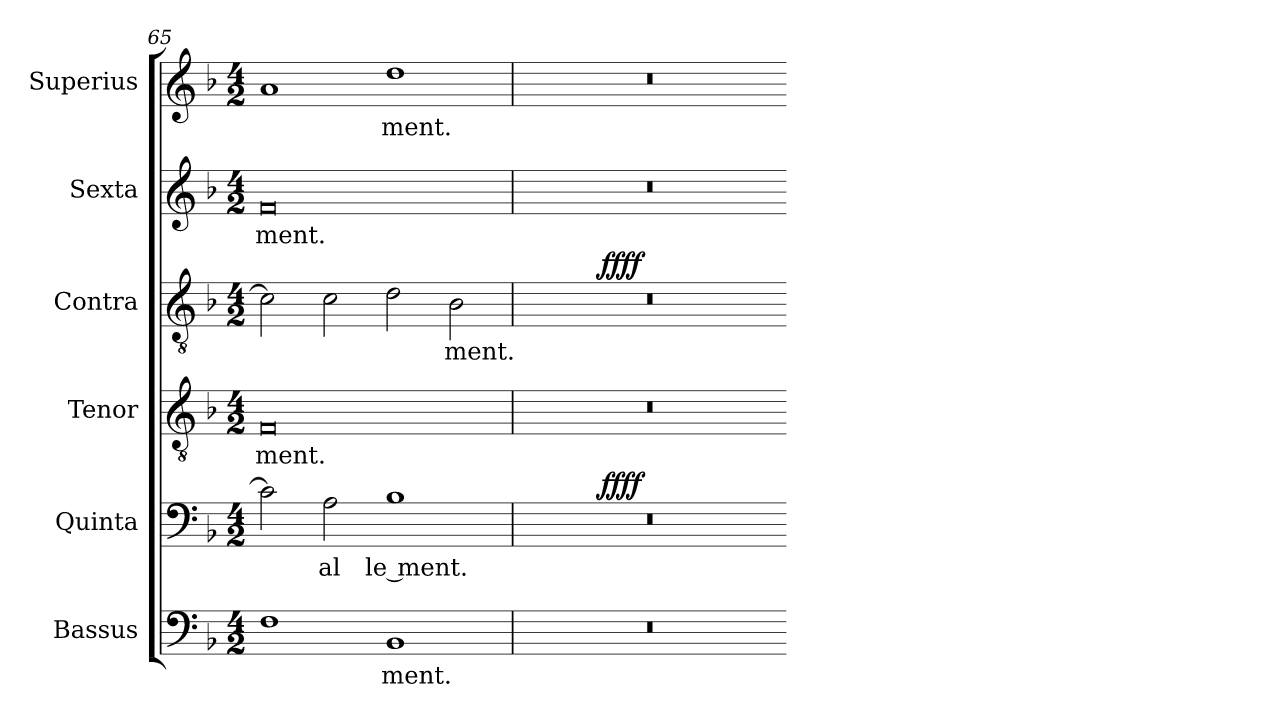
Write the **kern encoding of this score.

**kern	**text	**kern	**text	**dynam	**kern	**text	**kern	**text	**dynam	**kern	**text	**kern	**text
*part6	*part6	*part5	*part5	*part5	*part4	*part4	*part3	*part3	*part3	*part2	*part2	*part1	*part1
*staff6	*staff6	*staff5	*staff5	*staff5	*staff4	*staff4	*staff3	*staff3	*staff3	*staff2	*staff2	*staff1	*staff1
*I"Bassus	*	*I"Quinta	*	*	*I"Tenor	*	*I"Contra	*	*	*I"Sexta	*	*I"Superius	*
*clefF4	*	*clefF4	*	*	*clefGv2	*	*clefGv2	*	*	*clefG2	*	*clefG2	*
*k[b-]	*	*k[b-]	*	*	*k[b-]	*	*k[b-]	*	*	*k[b-]	*	*k[b-]	*
*F:	*	*F:	*	*	*F:	*	*F:	*	*	*F:	*	*F:	*
*M4/2	*	*M4/2	*	*	*M4/2	*	*M4/2	*	*	*M4/2	*	*M4/2	*
=65	=65	=65	=65	=65	=65	=65	=65	=65	=65	=65	=65	=65	=65
!	!	!	!	!	!	!LO:LY:b	!	!	!	!	!LO:LY:b	!	!
1F	.	2c\]	.	.	0F	ment.	2c\]	.	.	0f	ment.	1a	.
!	!	!	!LO:LY:b:cj	!	!	!	!	!	!	!	!	!	!
.	.	2A\	al	.	.	.	2c\	.	.	.	.	.	.
!	!LO:LY:b	!	!LO:LY:b:cj	!	!	!	!	!	!	!	!	!	!LO:LY:b
1BB-	-ment.	1B-	le ment.	.	.	.	2d\	.	.	.	.	1dd	ment.
!	!	!	!	!	!	!	!	!LO:LY:b	!	!	!	!	!
.	.	.	.	.	.	.	2B-\	ment.	.	.	.	.	.
=66	=66	=66	=66	=66	=66	=66	=66	=66	=66	=66	=66	=66	=66
*	*	*^	*	*	*	*	*^	*	*	*	*	*	*
0r	.	0r	4ryy	.	.	0r	.	0r	4ryy	.	.	0r	.	0r	.
.	.	.	8ryy	.	.	.	.	.	8ryy	.	.	.	.	.	.
.	.	.	32.ryy	.	.	.	.	.	32.ryy	.	.	.	.	.	.
!	!	!	!	!	!LO:DY:a	!	!	!	!	!	!LO:DY:a	!	!	!	!
.	.	.	1ryy	.	ffff	.	.	.	1ryy	.	ffff	.	.	.	.
.	.	.	2ryy	.	.	.	.	.	2ryy	.	.	.	.	.	.
.	.	.	16ryy	.	.	.	.	.	16ryy	.	.	.	.	.	.
.	.	.	64ryy	.	.	.	.	.	64ryy	.	.	.	.	.	.
*	*	*v	*v	*	*	*	*	*v	*v	*	*	*	*	*	*
=	==	=	==	==	=	==	=	==	==	=	==	==	==
*-	*-	*-	*-	*-	*-	*-	*-	*-	*-	*-	*-	*-	*-
